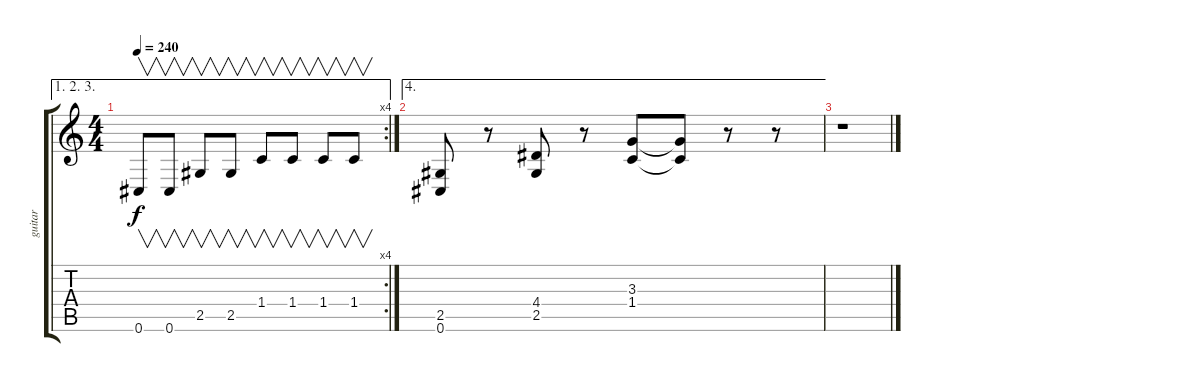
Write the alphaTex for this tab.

\track ("guitar" "guitar") {instrument distortionguitar}
\staff {score tabs}
\tuning (Db4 Ab3 E3 B2 Gb2 Db2) {hide}
\ae (1 2 3)
\rc 4
\ts (4 4)
\tempo 240
\clef g2
\ks c
0.6.8{v dy f} 0.6.8{v} 2.5.8{v} 2.5.8{v} 1.4.8{v} 1.4.8{v} 1.4.8{v} 1.4.8{v} |
\ae 4
(2.5 0.6).8 r.8 (4.4 2.5).8 r.8 (3.3 1.4).8 (3.3{t} 1.4{t}).8 r.8 r.8 |
r.1
